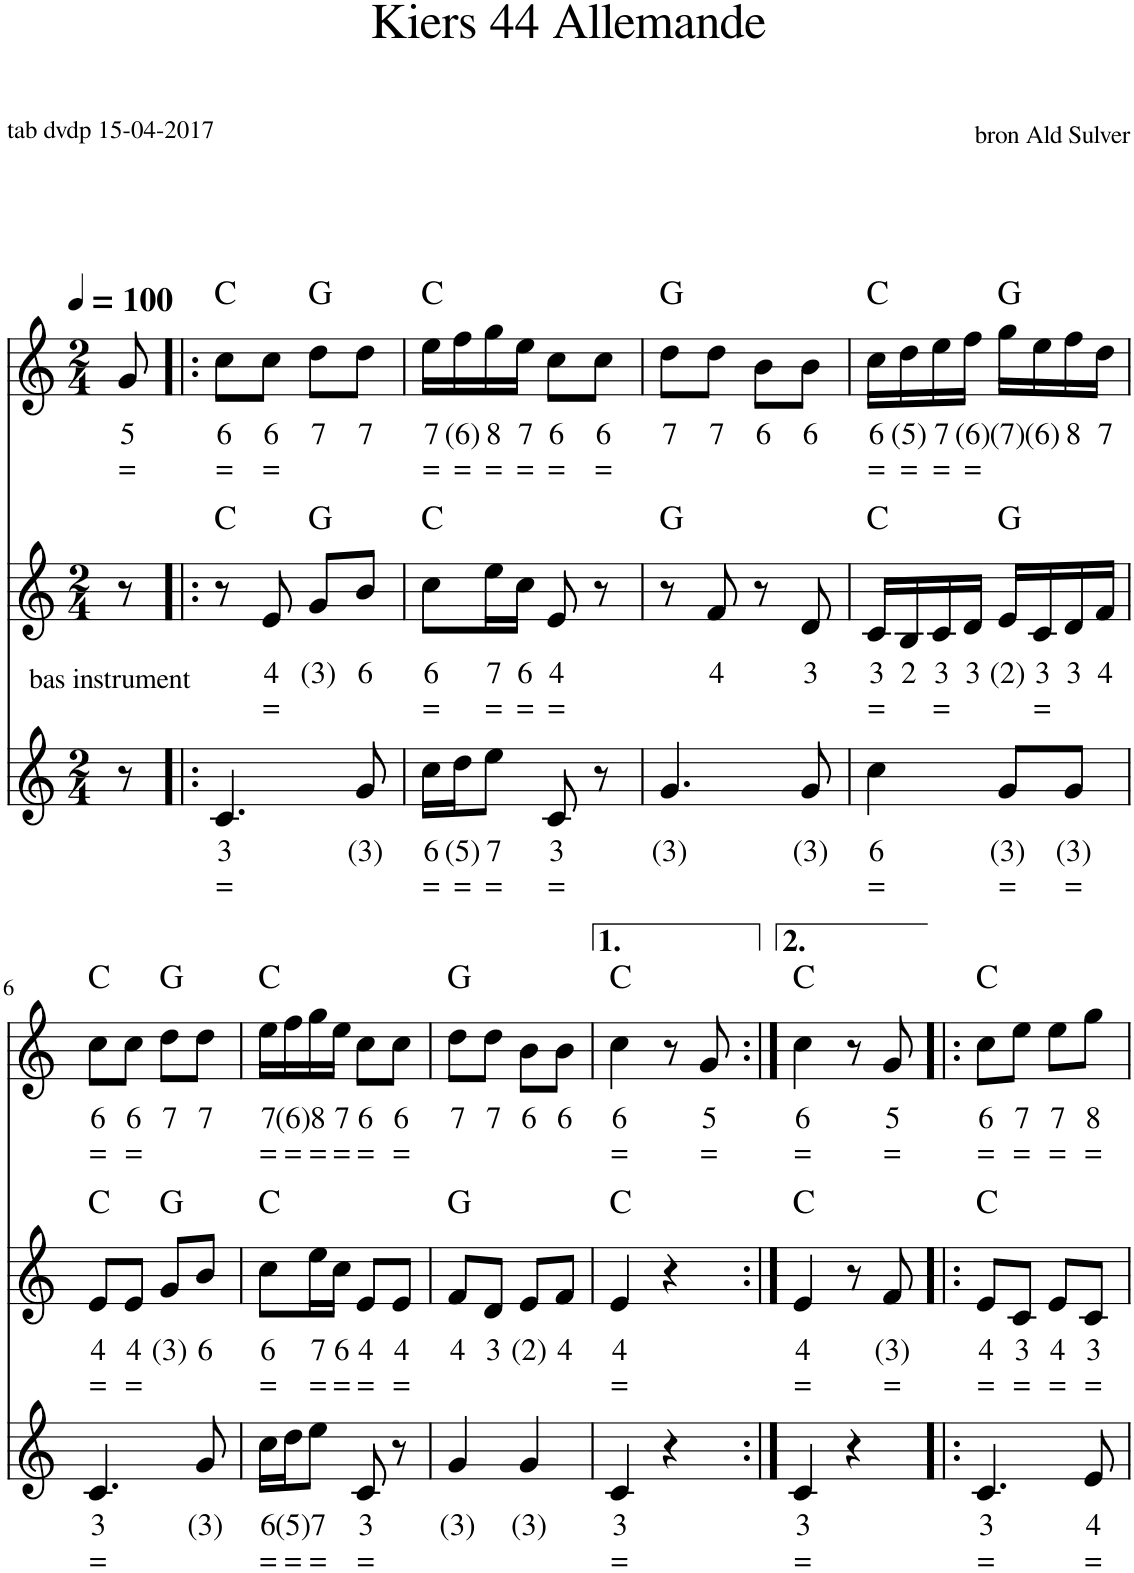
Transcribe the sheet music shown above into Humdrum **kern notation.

**kern	**text	**text	**kern	**text	**text	**kern	**text	**text	**harte
*part3	*part3	*part3	*part2	*part2	*part2	*part1	*part1	*part1	*part1
*staff3	*staff3	*staff3	*staff2	*staff2	*staff2	*staff1	*staff1	*staff1	*
*I"Stem	*	*	*I"Stem	*	*	*I"Stem	*	*	*
*clefG2	*	*	*clefG2	*	*	*clefG2	*	*	*
*k[]	*	*	*k[]	*	*	*k[]	*	*	*
*M2/4	*	*	*M2/4	*	*	*M2/4	*	*	*
*MM100	*	*	*MM100	*	*	*MM100	*	*	*
=1	=1	=1	=1	=1	=1	=1	=1	=1	=1
!LO:TX:a:t=bas instrument	!	!	!	!	!	!	!	!	!
!	!	!	!	!	!	!	!LO:LY:b	!LO:LY:b	!
8r	.	.	8r	.	.	8g/	5	=	.
=2!|:	=2!|:	=2!|:	=2!|:	=2!|:	=2!|:	=2!|:	=2!|:	=2!|:	=2!|:
!	!LO:LY:b	!LO:LY:b	!	!	!	!	!LO:LY:b	!LO:LY:b	!
4.c/	3	=	8r	.	.	8cc\L	6	=	C:maj
!	!	!	!	!LO:LY:b	!LO:LY:b	!	!LO:LY:b	!LO:LY:b	!
.	.	.	8e/	4	=	8cc\J	6	=	.
!	!	!	!	!LO:LY:b	!	!	!LO:LY:b	!	!
.	.	.	8g/L	(3)	.	8dd\L	7	.	G:maj
!	!LO:LY:b	!	!	!LO:LY:b	!	!	!LO:LY:b	!	!
8g/	(3)	.	8b/J	6	.	8dd\J	7	.	.
=3	=3	=3	=3	=3	=3	=3	=3	=3	=3
!	!LO:LY:b	!LO:LY:b	!	!LO:LY:b	!LO:LY:b	!	!LO:LY:b	!LO:LY:b	!
16cc\LL	6	=	8cc\L	6	=	16ee\LL	7	=	C:maj
!	!LO:LY:b	!LO:LY:b	!	!	!	!	!LO:LY:b	!LO:LY:b	!
16dd\J	(5)	=	.	.	.	16ff\	(6)	=	.
!	!LO:LY:b	!LO:LY:b	!	!LO:LY:b	!LO:LY:b	!	!LO:LY:b	!LO:LY:b	!
8ee\J	7	=	16ee\L	7	=	16gg\	8	=	.
!	!	!	!	!LO:LY:b	!LO:LY:b	!	!LO:LY:b	!LO:LY:b	!
.	.	.	16cc\JJ	6	=	16ee\JJ	7	=	.
!	!LO:LY:b	!LO:LY:b	!	!LO:LY:b	!LO:LY:b	!	!LO:LY:b	!LO:LY:b	!
8c/	3	=	8e/	4	=	8cc\L	6	=	.
!	!	!	!	!	!	!	!LO:LY:b	!LO:LY:b	!
8r	.	.	8r	.	.	8cc\J	6	=	.
=4	=4	=4	=4	=4	=4	=4	=4	=4	=4
!	!LO:LY:b	!	!	!	!	!	!LO:LY:b	!	!
4.g/	(3)	.	8r	.	.	8dd\L	7	.	G:maj
!	!	!	!	!LO:LY:b	!	!	!LO:LY:b	!	!
.	.	.	8f/	4	.	8dd\J	7	.	.
!	!	!	!	!	!	!	!LO:LY:b	!	!
.	.	.	8r	.	.	8b\L	6	.	.
!	!LO:LY:b	!	!	!LO:LY:b	!	!	!LO:LY:b	!	!
8g/	(3)	.	8d/	3	.	8b\J	6	.	.
=5	=5	=5	=5	=5	=5	=5	=5	=5	=5
!	!LO:LY:b	!LO:LY:b	!	!LO:LY:b	!LO:LY:b	!	!LO:LY:b	!LO:LY:b	!
4cc\	6	=	16c/LL	3	=	16cc\LL	6	=	C:maj
!	!	!	!	!LO:LY:b	!	!	!LO:LY:b	!LO:LY:b	!
.	.	.	16B/	2	.	16dd\	(5)	=	.
!	!	!	!	!LO:LY:b	!LO:LY:b	!	!LO:LY:b	!LO:LY:b	!
.	.	.	16c/	3	=	16ee\	7	=	.
!	!	!	!	!LO:LY:b	!	!	!LO:LY:b	!LO:LY:b	!
.	.	.	16d/JJ	3	.	16ff\JJ	(6)	=	.
!	!LO:LY:b	!LO:LY:b	!	!LO:LY:b	!	!	!LO:LY:b	!	!
8g/L	(3)	=	16e/LL	(2)	.	16gg\LL	(7)	.	G:maj
!	!	!	!	!LO:LY:b	!LO:LY:b	!	!LO:LY:b	!	!
.	.	.	16c/	3	=	16ee\	(6)	.	.
!	!LO:LY:b	!LO:LY:b	!	!LO:LY:b	!	!	!LO:LY:b	!	!
8g/J	(3)	=	16d/	3	.	16ff\	8	.	.
!	!	!	!	!LO:LY:b	!	!	!LO:LY:b	!	!
.	.	.	16f/JJ	4	.	16dd\JJ	7	.	.
!!LO:LB:g=z
=6	=6	=6	=6	=6	=6	=6	=6	=6	=6
!	!LO:LY:b	!LO:LY:b	!	!LO:LY:b	!LO:LY:b	!	!LO:LY:b	!LO:LY:b	!
4.c/	3	=	8e/L	4	=	8cc\L	6	=	C:maj
!	!	!	!	!LO:LY:b	!LO:LY:b	!	!LO:LY:b	!LO:LY:b	!
.	.	.	8e/J	4	=	8cc\J	6	=	.
!	!	!	!	!LO:LY:b	!	!	!LO:LY:b	!	!
.	.	.	8g/L	(3)	.	8dd\L	7	.	G:maj
!	!LO:LY:b	!	!	!LO:LY:b	!	!	!LO:LY:b	!	!
8g/	(3)	.	8b/J	6	.	8dd\J	7	.	.
=7	=7	=7	=7	=7	=7	=7	=7	=7	=7
!	!LO:LY:b	!LO:LY:b	!	!LO:LY:b	!LO:LY:b	!	!LO:LY:b	!LO:LY:b	!
16cc\LL	6	=	8cc\L	6	=	16ee\LL	7	=	C:maj
!	!LO:LY:b	!LO:LY:b	!	!	!	!	!LO:LY:b	!LO:LY:b	!
16dd\J	(5)	=	.	.	.	16ff\	(6)	=	.
!	!LO:LY:b	!LO:LY:b	!	!LO:LY:b	!LO:LY:b	!	!LO:LY:b	!LO:LY:b	!
8ee\J	7	=	16ee\L	7	=	16gg\	8	=	.
!	!	!	!	!LO:LY:b	!LO:LY:b	!	!LO:LY:b	!LO:LY:b	!
.	.	.	16cc\JJ	6	=	16ee\JJ	7	=	.
!	!LO:LY:b	!LO:LY:b	!	!LO:LY:b	!LO:LY:b	!	!LO:LY:b	!LO:LY:b	!
8c/	3	=	8e/L	4	=	8cc\L	6	=	.
!	!	!	!	!LO:LY:b	!LO:LY:b	!	!LO:LY:b	!LO:LY:b	!
8r	.	.	8e/J	4	=	8cc\J	6	=	.
=8	=8	=8	=8	=8	=8	=8	=8	=8	=8
!	!LO:LY:b	!	!	!LO:LY:b	!	!	!LO:LY:b	!	!
4g/	(3)	.	8f/L	4	.	8dd\L	7	.	G:maj
!	!	!	!	!LO:LY:b	!	!	!LO:LY:b	!	!
.	.	.	8d/J	3	.	8dd\J	7	.	.
!	!LO:LY:b	!	!	!LO:LY:b	!	!	!LO:LY:b	!	!
4g/	(3)	.	8e/L	(2)	.	8b\L	6	.	.
!	!	!	!	!LO:LY:b	!	!	!LO:LY:b	!	!
.	.	.	8f/J	4	.	8b\J	6	.	.
=9	=9	=9	=9	=9	=9	=9	=9	=9	=9
!	!LO:LY:b	!LO:LY:b	!	!LO:LY:b	!LO:LY:b	!	!LO:LY:b	!LO:LY:b	!
4c/	3	=	4e/	4	=	4cc\	6	=	C:maj
4r	.	.	4r	.	.	8r	.	.	.
!	!	!	!	!	!	!	!LO:LY:b	!LO:LY:b	!
.	.	.	.	.	.	8g/	5	=	.
=10:|!	=10:|!	=10:|!	=10:|!	=10:|!	=10:|!	=10:|!	=10:|!	=10:|!	=10:|!
!	!LO:LY:b	!LO:LY:b	!	!LO:LY:b	!LO:LY:b	!	!LO:LY:b	!LO:LY:b	!
4c/	3	=	4e/	4	=	4cc\	6	=	C:maj
4r	.	.	8r	.	.	8r	.	.	.
!	!	!	!	!LO:LY:b	!LO:LY:b	!	!LO:LY:b	!LO:LY:b	!
.	.	.	8f/	(3)	=	8g/	5	=	.
=11!|:	=11!|:	=11!|:	=11!|:	=11!|:	=11!|:	=11!|:	=11!|:	=11!|:	=11!|:
!	!LO:LY:b	!LO:LY:b	!	!LO:LY:b	!LO:LY:b	!	!LO:LY:b	!LO:LY:b	!
4.c/	3	=	8e/L	4	=	8cc\L	6	=	C:maj
!	!	!	!	!LO:LY:b	!LO:LY:b	!	!LO:LY:b	!LO:LY:b	!
.	.	.	8c/J	3	=	8ee\J	7	=	.
!	!	!	!	!LO:LY:b	!LO:LY:b	!	!LO:LY:b	!LO:LY:b	!
.	.	.	8e/L	4	=	8ee\L	7	=	.
!	!LO:LY:b	!LO:LY:b	!	!LO:LY:b	!LO:LY:b	!	!LO:LY:b	!LO:LY:b	!
8e/	4	=	8c/J	3	=	8gg\J	8	=	.
=	=	=	=	=	=	=	=	=	=
*-	*-	*-	*-	*-	*-	*-	*-	*-	*-
